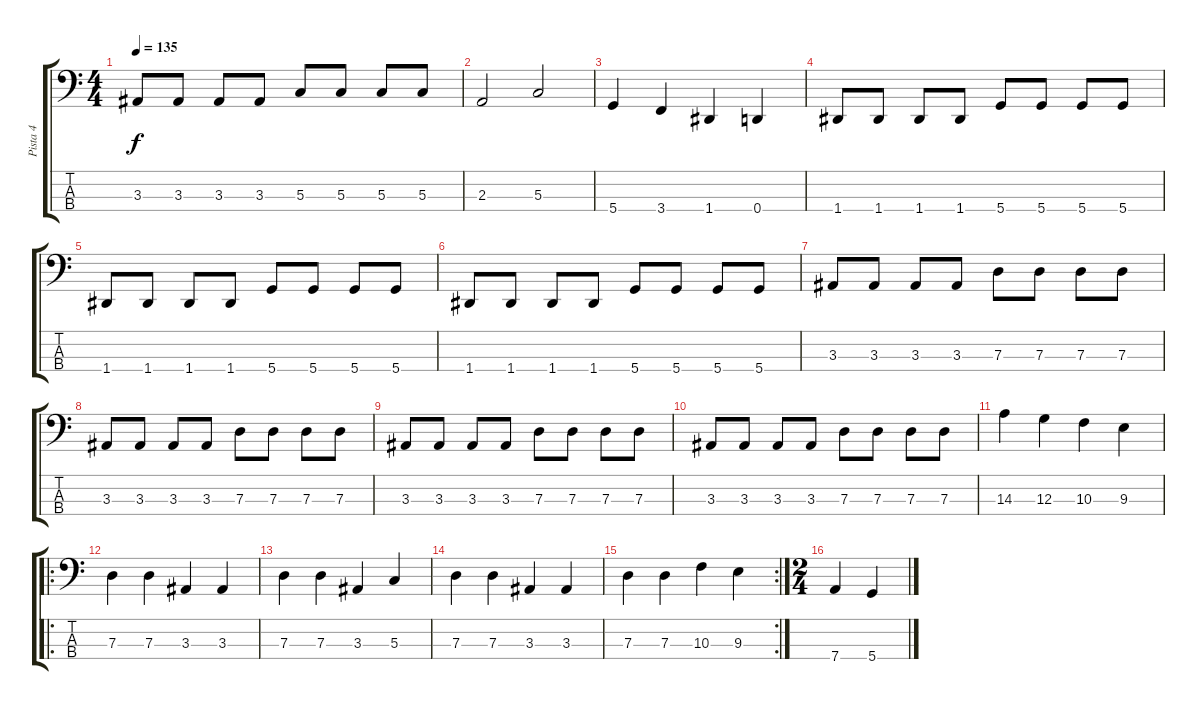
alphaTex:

\track ("Pista 4" "Pista 4") {instrument electricbassfinger}
\staff {score tabs}
\tuning (F2 C2 G1 D1) {hide}
\ts (4 4)
\tempo 135
\clef f4
\ks c
3.3.8{dy f} 3.3.8 3.3.8 3.3.8 5.3.8 5.3.8 5.3.8 5.3.8 |
2.3.2 5.3.2 |
5.4.4 3.4.4 1.4.4 0.4.4 |
1.4.8 1.4.8 1.4.8 1.4.8 5.4.8 5.4.8 5.4.8 5.4.8 |
1.4.8 1.4.8 1.4.8 1.4.8 5.4.8 5.4.8 5.4.8 5.4.8 |
1.4.8 1.4.8 1.4.8 1.4.8 5.4.8 5.4.8 5.4.8 5.4.8 |
3.3.8 3.3.8 3.3.8 3.3.8 7.3.8 7.3.8 7.3.8 7.3.8 |
3.3.8 3.3.8 3.3.8 3.3.8 7.3.8 7.3.8 7.3.8 7.3.8 |
3.3.8 3.3.8 3.3.8 3.3.8 7.3.8 7.3.8 7.3.8 7.3.8 |
3.3.8 3.3.8 3.3.8 3.3.8 7.3.8 7.3.8 7.3.8 7.3.8 |
14.3.4 12.3.4 10.3.4 9.3.4 |
\ro
7.3.4 7.3.4 3.3.4 3.3.4 |
7.3.4 7.3.4 3.3.4 5.3.4 |
7.3.4 7.3.4 3.3.4 3.3.4 |
\rc 2
7.3.4 7.3.4 10.3.4 9.3.4 |
\ts (2 4)
7.4.4 5.4.4
